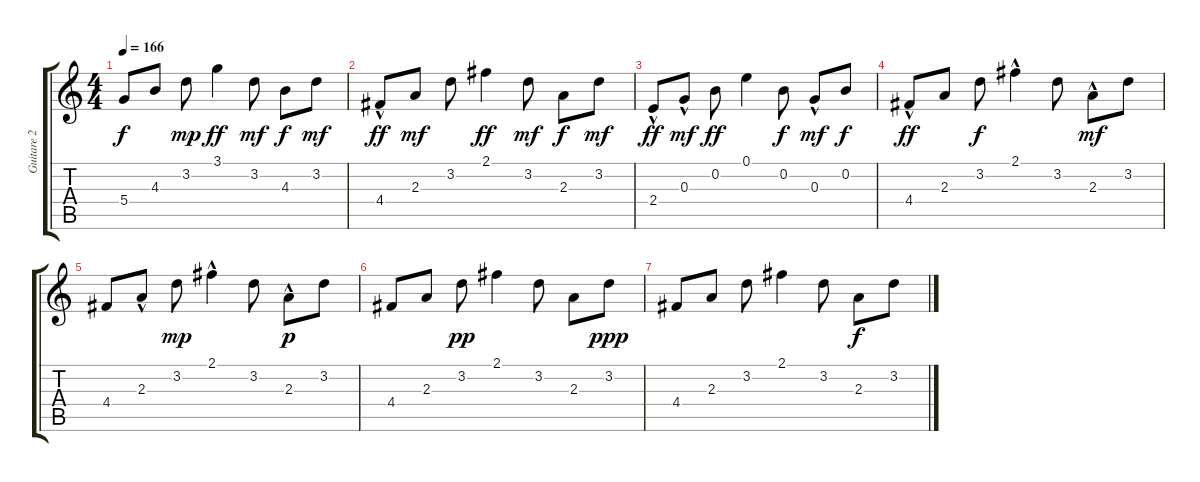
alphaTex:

\track ("Guitare 2" "Guitare 2") {instrument electricguitarjazz}
\staff {score tabs}
\tuning (E4 B3 G3 D3 A2 E2) {hide}
\ts (4 4)
\tempo 166
\clef g2
\ks c
5.4.8{dy f} 4.3.8 3.2.8{dy mp} 3.1.4{dy ff} 3.2.8{dy mf} 4.3.8{dy f} 3.2.8{dy mf} |
4.4{hac}.8{dy ff} 2.3.8{dy mf} 3.2.8 2.1.4{dy ff} 3.2.8{dy mf} 2.3.8{dy f} 3.2.8{dy mf} |
2.4{hac}.8{dy ff} 0.3{hac}.8{dy mf} 0.2.8{dy ff} 0.1.4 0.2.8{dy f} 0.3{hac}.8{dy mf} 0.2.8{dy f} |
4.4{hac}.8{dy ff} 2.3.8 3.2.8{dy f} 2.1{hac}.4 3.2.8 2.3{hac}.8{dy mf} 3.2.8 |
4.4.8 2.3{hac}.8 3.2.8{dy mp} 2.1{hac}.4 3.2.8 2.3{hac}.8{dy p} 3.2.8 |
4.4.8{volume 0} 2.3.8 3.2.8{dy pp} 2.1.4 3.2.8 2.3.8 3.2.8{dy ppp} |
4.4.8 2.3.8 3.2.8 2.1.4 3.2.8 2.3.8{dy f} 3.2.8
